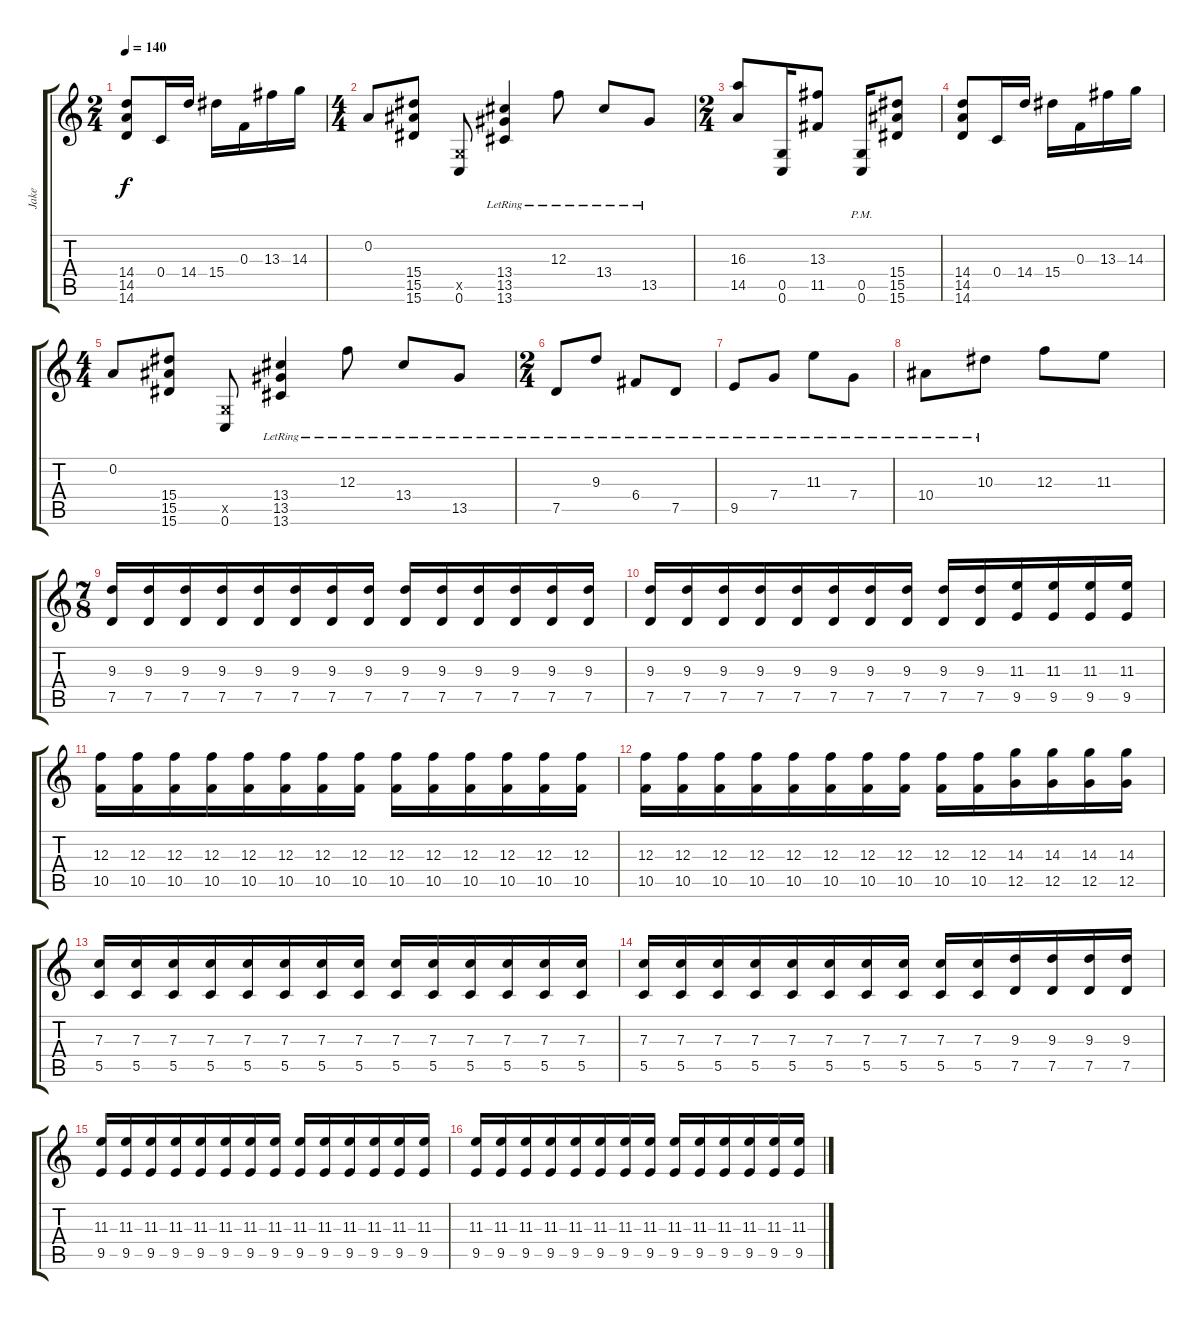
\track ("Jake" "Jake") {instrument overdrivenguitar}
\staff {score tabs}
\tuning (D4 A3 F3 C3 G2 C2) {hide}
\ts (2 4)
\tempo 140
\clef g2
\ks c
(14.4 14.5 14.6).8{dy f} 0.4.16 14.4.16 15.4.16 0.3.16 13.3.16 14.3.16 |
\ts (4 4)
0.2.8 (15.4 15.5 15.6).8 (0.5{x} 0.6).8 (13.4{lr} 13.5{lr} 13.6{lr}).4 12.3{lr}.8 13.4{lr}.8 13.5{lr}.8 |
\ts (2 4)
(16.3 14.5).8 (0.5 0.6).16 (13.3 11.5).8 (0.5{pm} 0.6).16 (15.4 15.5 15.6).8 |
(14.4 14.5 14.6).8 0.4.16 14.4.16 15.4.16 0.3.16 13.3.16 14.3.16 |
\ts (4 4)
0.2.8 (15.4 15.5 15.6).8 (0.5{x} 0.6).8 (13.4{lr} 13.5{lr} 13.6{lr}).4 12.3{lr}.8 13.4{lr}.8 13.5{lr}.8 |
\ts (2 4)
7.5{lr}.8 9.3{lr}.8 6.4{lr}.8 7.5{lr}.8 |
9.5{lr}.8 7.4{lr}.8 11.3{lr}.8 7.4{lr}.8 |
10.4{lr}.8 10.3{lr}.8 12.3.8 11.3.8 |
\ts (7 8)
(9.3 7.5).16 (9.3 7.5).16 (9.3 7.5).16 (9.3 7.5).16 (9.3 7.5).16 (9.3 7.5).16 (9.3 7.5).16 (9.3 7.5).16 (9.3 7.5).16 (9.3 7.5).16 (9.3 7.5).16 (9.3 7.5).16 (9.3 7.5).16 (9.3 7.5).16 |
(9.3 7.5).16 (9.3 7.5).16 (9.3 7.5).16 (9.3 7.5).16 (9.3 7.5).16 (9.3 7.5).16 (9.3 7.5).16 (9.3 7.5).16 (9.3 7.5).16 (9.3 7.5).16 (11.3 9.5).16 (11.3 9.5).16 (11.3 9.5).16 (11.3 9.5).16 |
(12.3 10.5).16 (12.3 10.5).16 (12.3 10.5).16 (12.3 10.5).16 (12.3 10.5).16 (12.3 10.5).16 (12.3 10.5).16 (12.3 10.5).16 (12.3 10.5).16 (12.3 10.5).16 (12.3 10.5).16 (12.3 10.5).16 (12.3 10.5).16 (12.3 10.5).16 |
(12.3 10.5).16 (12.3 10.5).16 (12.3 10.5).16 (12.3 10.5).16 (12.3 10.5).16 (12.3 10.5).16 (12.3 10.5).16 (12.3 10.5).16 (12.3 10.5).16 (12.3 10.5).16 (14.3 12.5).16 (14.3 12.5).16 (14.3 12.5).16 (14.3 12.5).16 |
(7.3 5.5).16 (7.3 5.5).16 (7.3 5.5).16 (7.3 5.5).16 (7.3 5.5).16 (7.3 5.5).16 (7.3 5.5).16 (7.3 5.5).16 (7.3 5.5).16 (7.3 5.5).16 (7.3 5.5).16 (7.3 5.5).16 (7.3 5.5).16 (7.3 5.5).16 |
(7.3 5.5).16 (7.3 5.5).16 (7.3 5.5).16 (7.3 5.5).16 (7.3 5.5).16 (7.3 5.5).16 (7.3 5.5).16 (7.3 5.5).16 (7.3 5.5).16 (7.3 5.5).16 (9.3 7.5).16 (9.3 7.5).16 (9.3 7.5).16 (9.3 7.5).16 |
(11.3 9.5).16 (11.3 9.5).16 (11.3 9.5).16 (11.3 9.5).16 (11.3 9.5).16 (11.3 9.5).16 (11.3 9.5).16 (11.3 9.5).16 (11.3 9.5).16 (11.3 9.5).16 (11.3 9.5).16 (11.3 9.5).16 (11.3 9.5).16 (11.3 9.5).16 |
(11.3 9.5).16 (11.3 9.5).16 (11.3 9.5).16 (11.3 9.5).16 (11.3 9.5).16 (11.3 9.5).16 (11.3 9.5).16 (11.3 9.5).16 (11.3 9.5).16 (11.3 9.5).16 (11.3 9.5).16 (11.3 9.5).16 (11.3 9.5).16 (11.3 9.5).16
